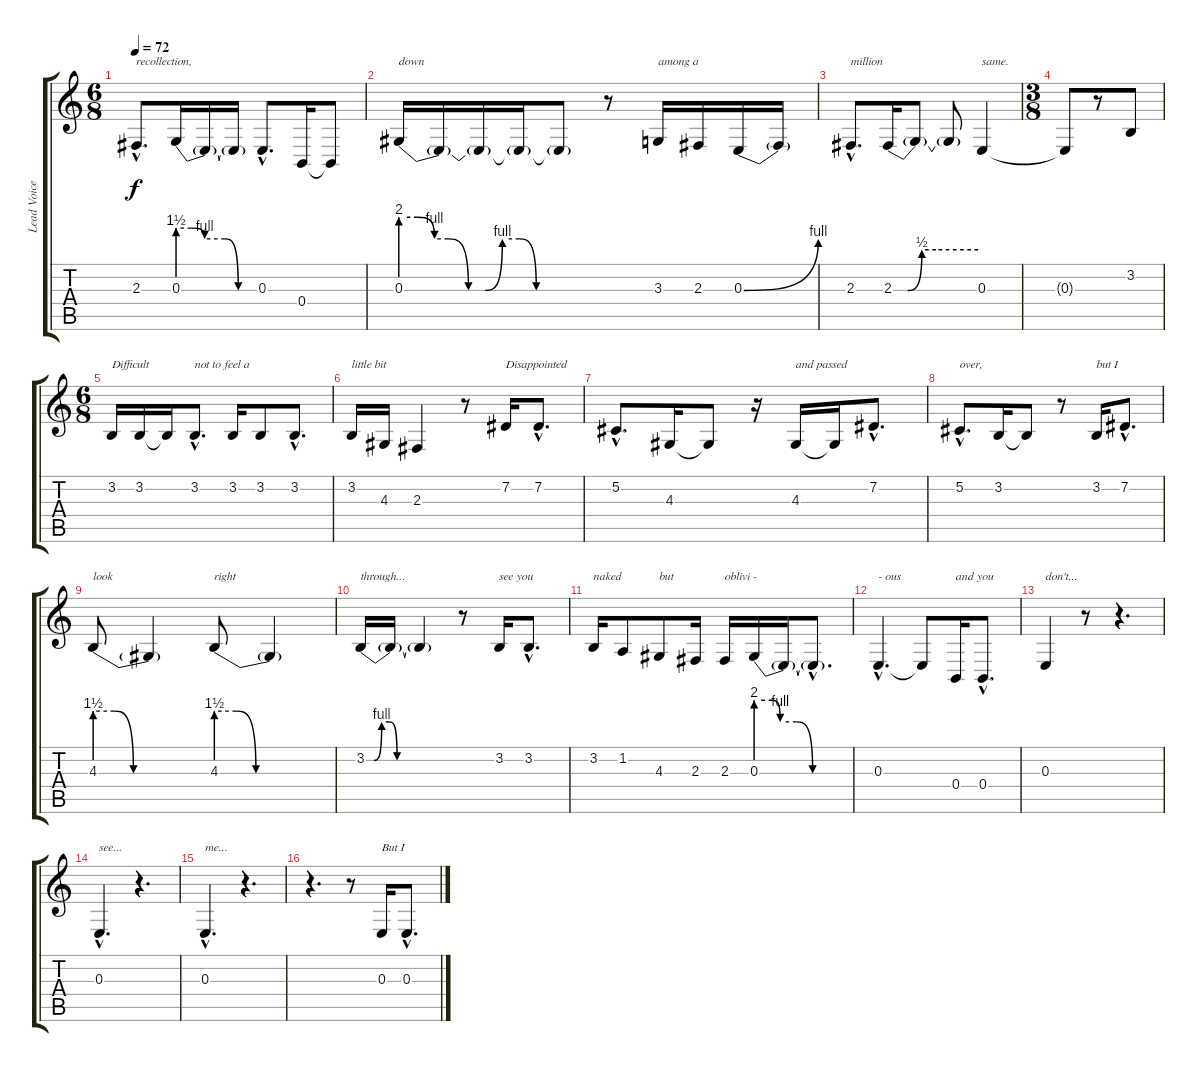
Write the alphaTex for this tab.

\track ("Lead Voice" "Lead Voice") {instrument lead2sawtooth}
\staff {score tabs}
\tuning (Db4 Ab3 E3 B2 Gb2 Db2) {hide}
\ts (6 8)
\tempo 72
\clef g2
\ks c
2.3{hac}.8{d txt "recollection," dy f} 0.3{be (custom 0 6 10 6 20 4 35 4 45 0 60 0)}.16 0.3{t}.16 0.3{t}.16 0.3{hac}.8{d} 0.4.16 0.4{t}.8 |
0.3{be (custom 0 8 5 8 10 4 14 4 20 0 25 0 30 4 35 4 40 0 60 0)}.16{txt "down"} 0.3{t}.16 0.3{t}.16 0.3{t}.16 0.3{t}.8 r.8 3.3.16{txt "among a"} 2.3.16 0.3{be (bend 0 0 60 4)}.16 0.3{t}.16 |
2.3{hac}.8{d txt "million"} 2.3{be (custom 0 0 10 0 20 2 30 2 60 2)}.16 2.3{t}.8 2.3{t}.8 0.3.4{txt "same."} |
\ts (3 8)
0.3{t}.8 r.8 3.2.8 |
\ts (6 8)
3.2.16{txt "Difficult"} 3.2.16 3.2{t}.16 3.2{hac}.8{d txt "not to feel a"} 3.2.16 3.2.8 3.2{hac}.8{d} |
3.2.16{txt "little bit"} 4.3.16 2.3.4 r.8 7.2.16{txt "Disappointed"} 7.2{hac}.8{d} |
5.2{hac}.8{d} 4.3.16 4.3{t}.8 r.16 4.3.16{txt "and passed"} 4.3{t}.16 7.2{hac}.8{d} |
5.2{hac}.8{d txt "over,"} 3.2.16 3.2{t}.8 r.8 3.2.16{txt "but I"} 7.2{hac}.8{d} |
4.3{be (custom 0 6 10 6 20 0 40 0 60 0)}.8{txt "look"} 4.3{t}.4 4.3{be (custom 0 6 10 6 20 0 40 0 60 0)}.8{txt "right"} 4.3{t}.4 |
3.2{be (custom 0 0 5 0 10 4 15 4 20 0 60 0)}.16{txt "through..."} 3.2{t}.16 3.2{t}.4 r.8 3.2.16{txt "see you"} 3.2{hac}.8{d} |
3.2.16{txt "naked"} 1.2.8 4.3.8{txt "but"} 2.3.16 2.3.16{txt "oblivi -"} 0.3{be (custom 0 8 10 8 15 4 25 4 35 0 40 0 60 0)}.16 0.3{t}.16 0.3{hac t}.8{d} |
0.3{hac}.4{d txt "- ous"} 0.3{t}.8 0.4.16{txt "and you"} 0.4{hac}.8{d} |
0.3.4{txt "don't..."} r.8 r.4{d} |
0.3{hac}.4{d txt "see..."} r.4{d} |
0.3{hac}.4{d txt "me..."} r.4{d} |
r.4{d} r.8 0.3.16{txt "But I"} 0.3{hac}.8{d}
